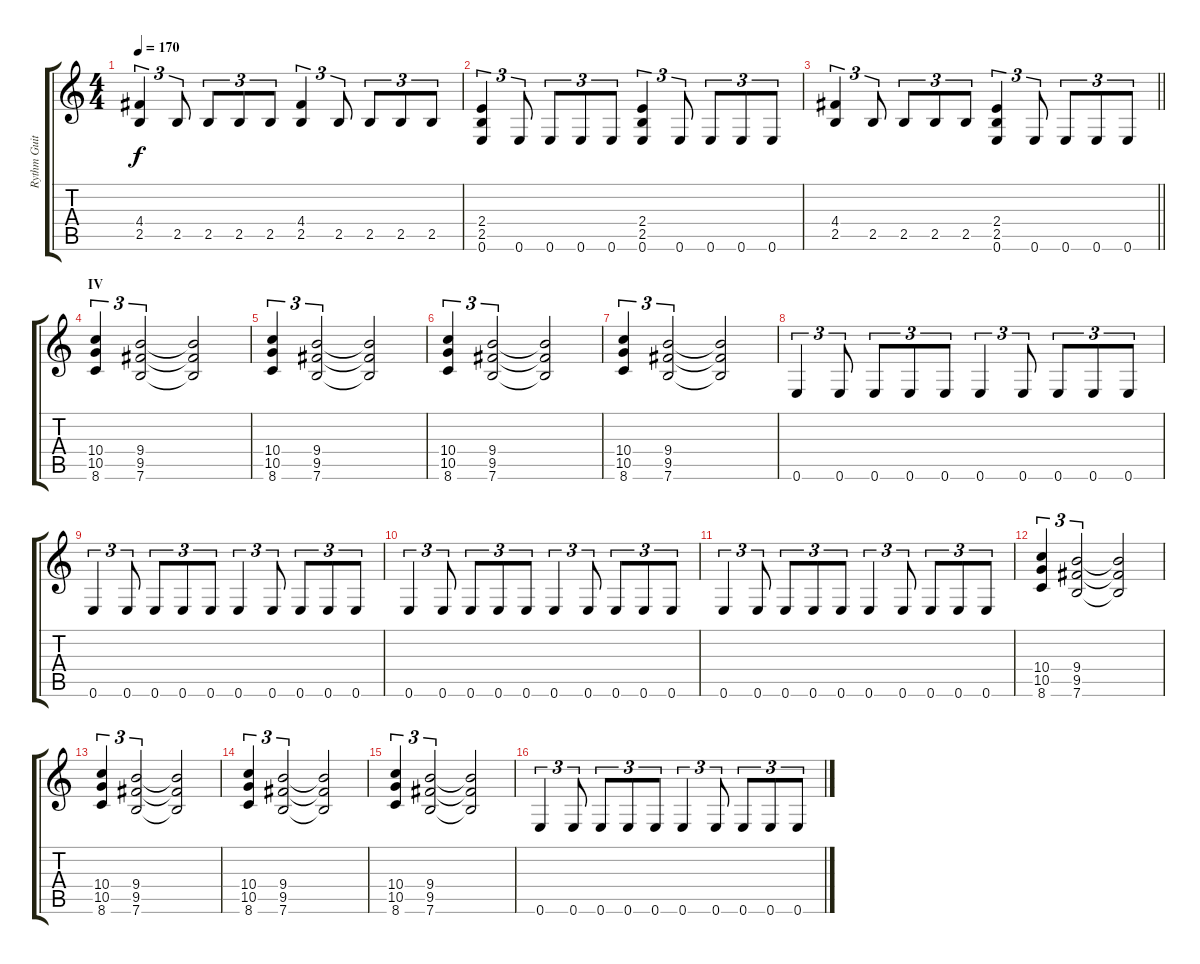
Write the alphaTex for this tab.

\track ("Rythm Guitar" "Rythm Guit") {instrument distortionguitar}
\staff {score tabs}
\tuning (E4 B3 G3 D3 A2 E2) {hide}
\ts (4 4)
\tempo 170
\clef g2
\ks c
(4.4 2.5).4{tu (3 2) dy f} 2.5.8{tu (3 2)} 2.5.8{tu (3 2)} 2.5.8{tu (3 2)} 2.5.8{tu (3 2)} (4.4 2.5).4{tu (3 2)} 2.5.8{tu (3 2)} 2.5.8{tu (3 2)} 2.5.8{tu (3 2)} 2.5.8{tu (3 2)} |
(2.4 2.5 0.6).4{tu (3 2)} 0.6.8{tu (3 2)} 0.6.8{tu (3 2)} 0.6.8{tu (3 2)} 0.6.8{tu (3 2)} (2.4 2.5 0.6).4{tu (3 2)} 0.6.8{tu (3 2)} 0.6.8{tu (3 2)} 0.6.8{tu (3 2)} 0.6.8{tu (3 2)} |
\barLineRight lightlight
(4.4 2.5).4{tu (3 2)} 2.5.8{tu (3 2)} 2.5.8{tu (3 2)} 2.5.8{tu (3 2)} 2.5.8{tu (3 2)} (2.4 2.5 0.6).4{tu (3 2)} 0.6.8{tu (3 2)} 0.6.8{tu (3 2)} 0.6.8{tu (3 2)} 0.6.8{tu (3 2)} |
\section ("" "IV")
(10.4 10.5 8.6).4{tu (3 2)} (9.4 9.5 7.6).2{tu (3 2)} (9.4{t} 9.5{t} 7.6{t}).2 |
(10.4 10.5 8.6).4{tu (3 2)} (9.4 9.5 7.6).2{tu (3 2)} (9.4{t} 9.5{t} 7.6{t}).2 |
(10.4 10.5 8.6).4{tu (3 2)} (9.4 9.5 7.6).2{tu (3 2)} (9.4{t} 9.5{t} 7.6{t}).2 |
(10.4 10.5 8.6).4{tu (3 2)} (9.4 9.5 7.6).2{tu (3 2)} (9.4{t} 9.5{t} 7.6{t}).2 |
0.6.4{tu (3 2)} 0.6.8{tu (3 2)} 0.6.8{tu (3 2)} 0.6.8{tu (3 2)} 0.6.8{tu (3 2)} 0.6.4{tu (3 2)} 0.6.8{tu (3 2)} 0.6.8{tu (3 2)} 0.6.8{tu (3 2)} 0.6.8{tu (3 2)} |
0.6.4{tu (3 2)} 0.6.8{tu (3 2)} 0.6.8{tu (3 2)} 0.6.8{tu (3 2)} 0.6.8{tu (3 2)} 0.6.4{tu (3 2)} 0.6.8{tu (3 2)} 0.6.8{tu (3 2)} 0.6.8{tu (3 2)} 0.6.8{tu (3 2)} |
0.6.4{tu (3 2)} 0.6.8{tu (3 2)} 0.6.8{tu (3 2)} 0.6.8{tu (3 2)} 0.6.8{tu (3 2)} 0.6.4{tu (3 2)} 0.6.8{tu (3 2)} 0.6.8{tu (3 2)} 0.6.8{tu (3 2)} 0.6.8{tu (3 2)} |
0.6.4{tu (3 2)} 0.6.8{tu (3 2)} 0.6.8{tu (3 2)} 0.6.8{tu (3 2)} 0.6.8{tu (3 2)} 0.6.4{tu (3 2)} 0.6.8{tu (3 2)} 0.6.8{tu (3 2)} 0.6.8{tu (3 2)} 0.6.8{tu (3 2)} |
(10.4 10.5 8.6).4{tu (3 2)} (9.4 9.5 7.6).2{tu (3 2)} (9.4{t} 9.5{t} 7.6{t}).2 |
(10.4 10.5 8.6).4{tu (3 2)} (9.4 9.5 7.6).2{tu (3 2)} (9.4{t} 9.5{t} 7.6{t}).2 |
(10.4 10.5 8.6).4{tu (3 2)} (9.4 9.5 7.6).2{tu (3 2)} (9.4{t} 9.5{t} 7.6{t}).2 |
(10.4 10.5 8.6).4{tu (3 2)} (9.4 9.5 7.6).2{tu (3 2)} (9.4{t} 9.5{t} 7.6{t}).2 |
0.6.4{tu (3 2)} 0.6.8{tu (3 2)} 0.6.8{tu (3 2)} 0.6.8{tu (3 2)} 0.6.8{tu (3 2)} 0.6.4{tu (3 2)} 0.6.8{tu (3 2)} 0.6.8{tu (3 2)} 0.6.8{tu (3 2)} 0.6.8{tu (3 2)}
